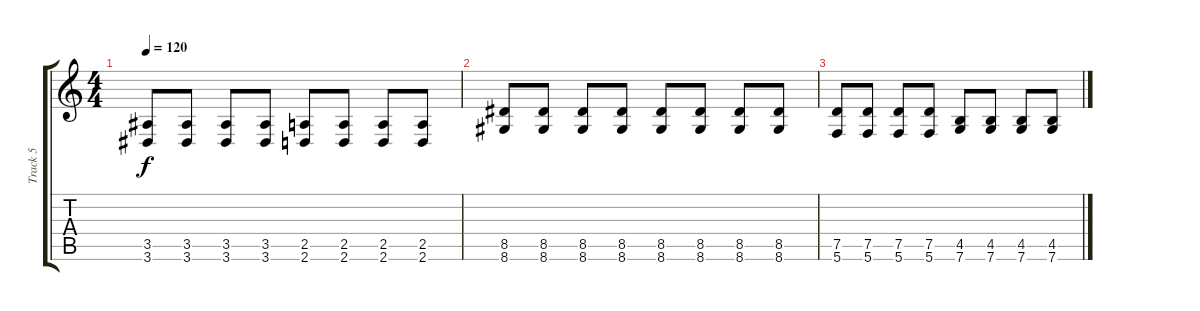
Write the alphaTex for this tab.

\track ("Track 5" "Track 5") {instrument distortionguitar}
\staff {score tabs}
\tuning (D4 A3 F3 C3 G2 C2) {hide}
\ts (4 4)
\tempo 120
\clef g2
\ks c
(3.5 3.6).8{dy f} (3.5 3.6).8 (3.5 3.6).8 (3.5 3.6).8 (2.5 2.6).8 (2.5 2.6).8 (2.5 2.6).8 (2.5 2.6).8 |
(8.5 8.6).8 (8.5 8.6).8 (8.5 8.6).8 (8.5 8.6).8 (8.5 8.6).8 (8.5 8.6).8 (8.5 8.6).8 (8.5 8.6).8 |
(7.5 5.6).8 (7.5 5.6).8 (7.5 5.6).8 (7.5 5.6).8 (4.5 7.6).8 (4.5 7.6).8 (4.5 7.6).8 (4.5 7.6).8
